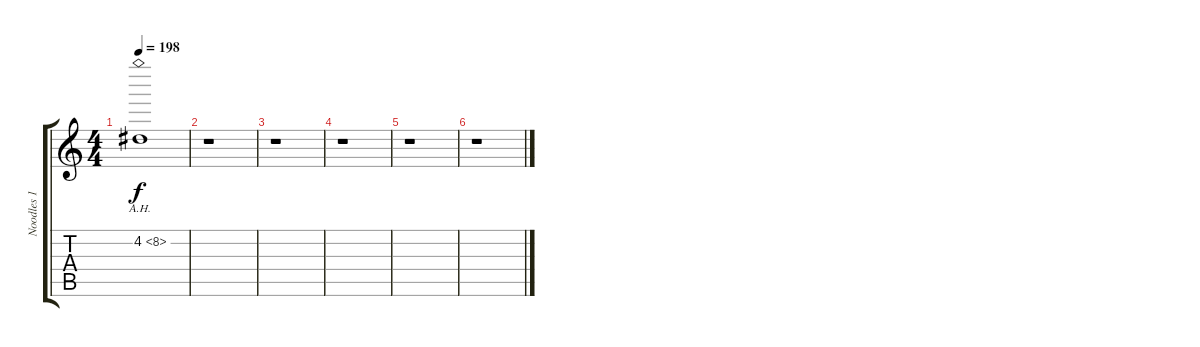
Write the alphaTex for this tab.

\track ("Noodles 1" "Noodles 1") {instrument distortionguitar}
\staff {score tabs}
\tuning (E4 B3 G3 D3 A2 E2) {hide}
\ts (4 4)
\tempo 198
\clef g2
\ks c
4.2{ah 4}.1{dy f} |
r.1 |
r.1 |
r.1 |
r.1 |
r.1
